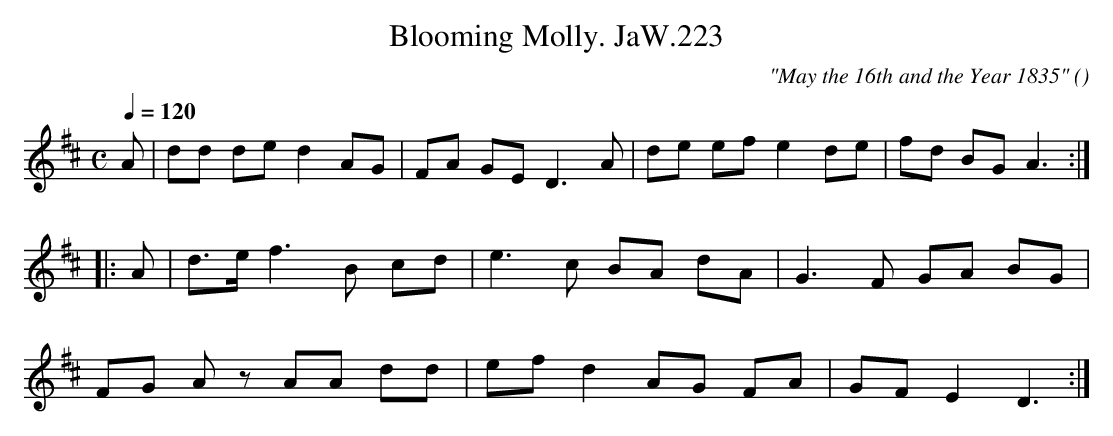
X:1
T:Blooming Molly. JaW.223
M:C
L:1/8
Q:1/4=120
C:"May the 16th and the Year 1835"
O:
K:D
A|dd de d2 AG|FA GE D3A|de ef e2 de|fd BG A3:|
|:A|d>e f3B cd|e3c BA dA|G3F GA BG|
FG Az AA dd|ef d2 AG FA|GF E2D3:|
